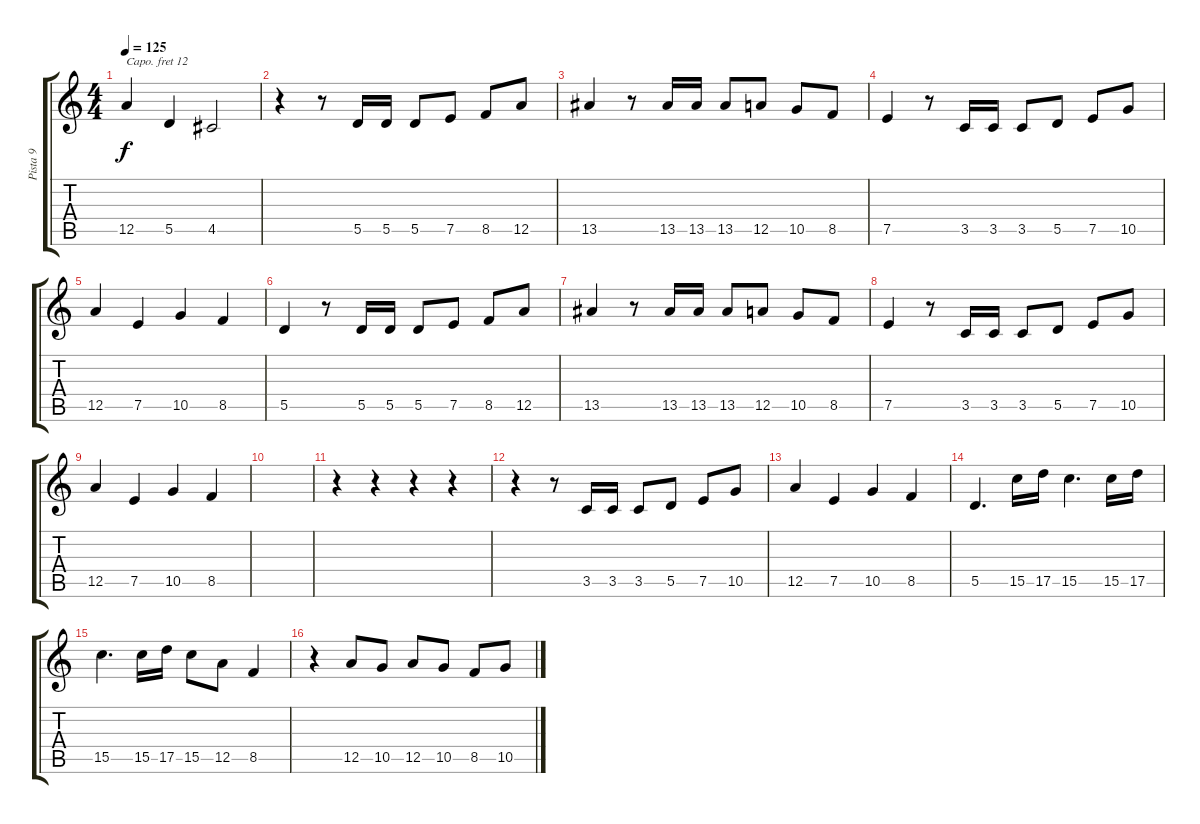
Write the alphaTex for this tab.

\track ("Pista 9" "Pista 9") {instrument pad1newage}
\staff {score tabs}
\capo 12
\tuning (E4 B3 G3 D3 A2 E2) {hide}
\ts (4 4)
\tempo 125
\clef g2
\ks c
12.5.4{dy f} 5.5.4 4.5.2 |
r.4 r.8 5.5.16 5.5.16 5.5.8 7.5.8 8.5.8 12.5.8 |
13.5.4 r.8 13.5.16 13.5.16 13.5.8 12.5.8 10.5.8 8.5.8 |
7.5.4 r.8 3.5.16 3.5.16 3.5.8 5.5.8 7.5.8 10.5.8 |
12.5.4 7.5.4 10.5.4 8.5.4 |
5.5.4 r.8 5.5.16 5.5.16 5.5.8 7.5.8 8.5.8 12.5.8 |
13.5.4 r.8 13.5.16 13.5.16 13.5.8 12.5.8 10.5.8 8.5.8 |
7.5.4 r.8 3.5.16 3.5.16 3.5.8 5.5.8 7.5.8 10.5.8 |
12.5.4 7.5.4 10.5.4 8.5.4 |
|
r.4 r.4 r.4 r.4 |
r.4 r.8 3.5.16 3.5.16 3.5.8 5.5.8 7.5.8 10.5.8 |
12.5.4 7.5.4 10.5.4 8.5.4 |
5.5.4{d} 15.5.16 17.5.16 15.5.4{d} 15.5.16 17.5.16 |
15.5.4{d} 15.5.16 17.5.16 15.5.8 12.5.8 8.5.4 |
r.4 12.5.8 10.5.8 12.5.8 10.5.8 8.5.8 10.5.8
